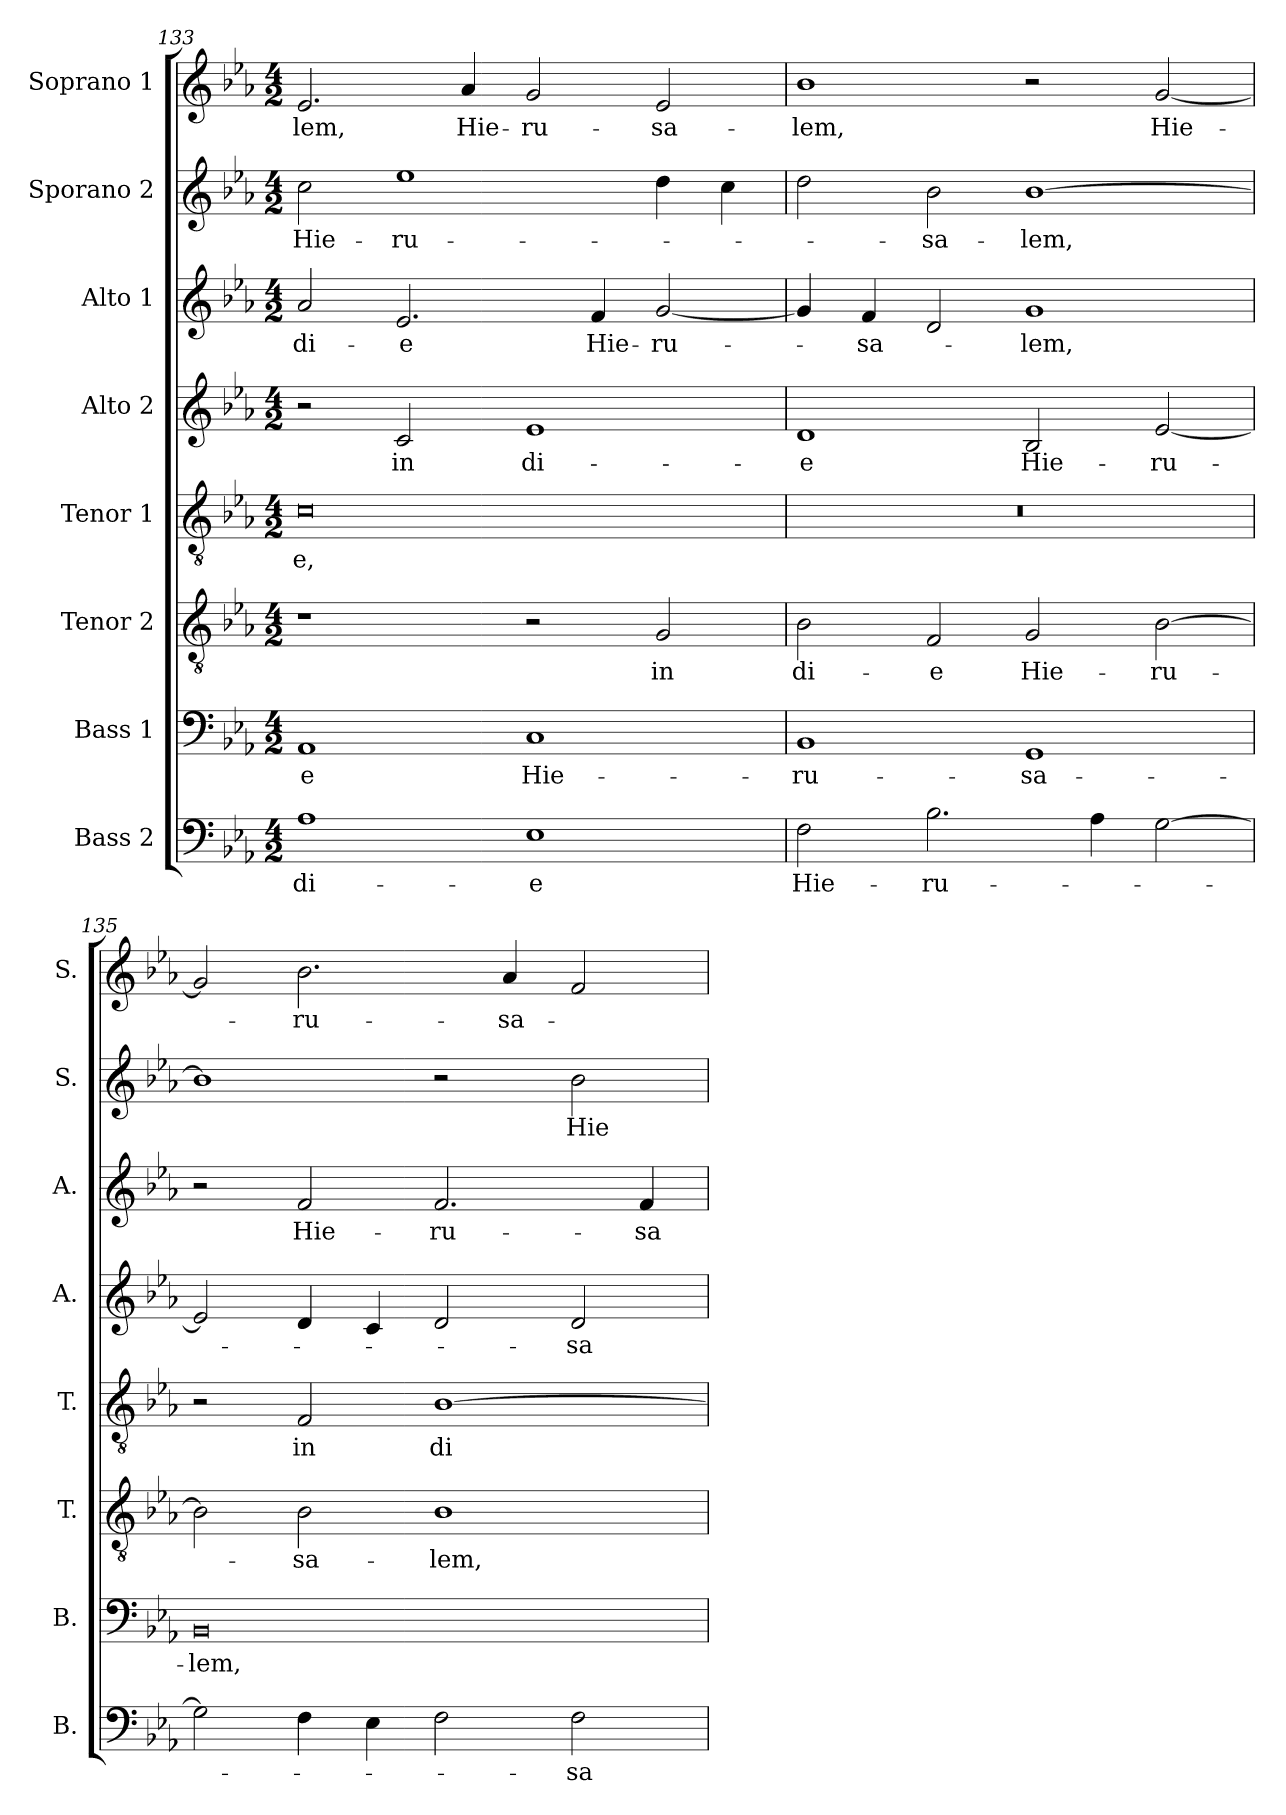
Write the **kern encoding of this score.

**kern	**text	**kern	**text	**kern	**text	**kern	**text	**kern	**text	**kern	**text	**kern	**text	**kern	**text
*part8	*part8	*part7	*part7	*part6	*part6	*part5	*part5	*part4	*part4	*part3	*part3	*part2	*part2	*part1	*part1
*staff8	*staff8	*staff7	*staff7	*staff6	*staff6	*staff5	*staff5	*staff4	*staff4	*staff3	*staff3	*staff2	*staff2	*staff1	*staff1
*I"Bass 2	*	*I"Bass 1	*	*I"Tenor 2	*	*I"Tenor 1	*	*I"Alto 2	*	*I"Alto 1	*	*I"Sporano 2	*	*I"Soprano 1	*
*I'B.	*	*I'B.	*	*I'T.	*	*I'T.	*	*I'A.	*	*I'A.	*	*I'S.	*	*I'S.	*
*clefF4	*	*clefF4	*	*clefGv2	*	*clefGv2	*	*clefG2	*	*clefG2	*	*clefG2	*	*clefG2	*
*	*	*	*	*ITrd7c12	*	*ITrd7c12	*	*	*	*	*	*	*	*	*
*k[b-e-a-]	*	*k[b-e-a-]	*	*k[b-e-a-]	*	*k[b-e-a-]	*	*k[b-e-a-]	*	*k[b-e-a-]	*	*k[b-e-a-]	*	*k[b-e-a-]	*
*E-:	*	*E-:	*	*E-:	*	*E-:	*	*E-:	*	*E-:	*	*E-:	*	*E-:	*
*M4/2	*	*M4/2	*	*M4/2	*	*M4/2	*	*M4/2	*	*M4/2	*	*M4/2	*	*M4/2	*
=133	=133	=133	=133	=133	=133	=133	=133	=133	=133	=133	=133	=133	=133	=133	=133
!	!LO:LY:b:color=#000000	!	!	!	!	!	!	!	!	!	!	!	!	!	!
!	!	!	!LO:LY:b:color=#000000	!	!	!	!	!	!	!	!	!	!	!	!
!	!	!	!	!	!	!	!LO:LY:b:color=#000000	!	!	!	!	!	!	!	!
!	!	!	!	!	!	!	!	!	!	!	!LO:LY:b:color=#000000	!	!	!	!
!	!	!	!	!	!	!	!	!	!	!	!	!	!LO:LY:b:color=#000000	!	!
!	!	!	!	!	!	!	!	!	!	!	!	!	!	!	!LO:LY:b:color=#000000
1A-i	di-	1AA-i	-e	1r	.	0Ci	-e,	2r	.	2a-i/	di-	2cci\	Hie-	2.e-i/	-lem,
!	!	!	!	!	!	!	!	!	!LO:LY:b:color=#000000	!	!	!	!	!	!
!	!	!	!	!	!	!	!	!	!	!	!LO:LY:b:color=#000000	!	!	!	!
!	!	!	!	!	!	!	!	!	!	!	!	!	!LO:LY:b:color=#000000	!	!
.	.	.	.	.	.	.	.	2ci/	in	2.e-i/	-e	1ee-i	-ru-	.	.
!	!	!	!	!	!	!	!	!	!	!	!	!	!	!	!LO:LY:b:color=#000000
.	.	.	.	.	.	.	.	.	.	.	.	.	.	4a-i/	Hie-
!	!LO:LY:b:color=#000000	!	!	!	!	!	!	!	!	!	!	!	!	!	!
!	!	!	!LO:LY:b:color=#000000	!	!	!	!	!	!	!	!	!	!	!	!
!	!	!	!	!	!	!	!	!	!LO:LY:b:color=#000000	!	!	!	!	!	!
!	!	!	!	!	!	!	!	!	!	!	!	!	!	!	!LO:LY:b:color=#000000
1E-i	-e	1Ci	Hie-	2r	.	.	.	1e-i	di-	.	.	.	.	2gi/	-ru-
!	!	!	!	!	!	!	!	!	!	!	!LO:LY:b:color=#000000	!	!	!	!
.	.	.	.	.	.	.	.	.	.	4fi/	Hie-	.	.	.	.
!	!	!	!	!	!LO:LY:b:color=#000000	!	!	!	!	!	!	!	!	!	!
!	!	!	!	!	!	!	!	!	!	!	!LO:LY:b:color=#000000	!	!	!	!
!	!	!	!	!	!	!	!	!	!	!	!	!	!	!	!LO:LY:b:color=#000000
.	.	.	.	2GGi/	in	.	.	.	.	[<2gi/	-ru-	4ddi\	.	2e-i/	-sa-
.	.	.	.	.	.	.	.	.	.	.	.	4cci\	.	.	.
=134	=134	=134	=134	=134	=134	=134	=134	=134	=134	=134	=134	=134	=134	=134	=134
!	!LO:LY:b:color=#000000	!	!	!	!	!	!	!	!	!	!	!	!	!	!
!	!	!	!LO:LY:b:color=#000000	!	!	!	!	!	!	!	!	!	!	!	!
!	!	!	!	!	!LO:LY:b:color=#000000	!LO:N:vis=1	!	!	!	!	!	!	!	!	!
!	!	!	!	!	!	!	!	!	!LO:LY:b:color=#000000	!	!	!	!	!	!
!	!	!	!	!	!	!	!	!	!	!	!	!	!	!	!LO:LY:b:color=#000000
2Fi\	Hie-	1BB-i	-ru-	2BB-i\	di-	0r	.	1di	-e	4gi/]	.	2ddi\	.	1b-i	-lem,
!	!	!	!	!	!	!	!	!	!	!	!LO:LY:b:color=#000000	!	!	!	!
.	.	.	.	.	.	.	.	.	.	4fi/	-sa-	.	.	.	.
!	!LO:LY:b:color=#000000	!	!	!	!	!	!	!	!	!	!	!	!	!	!
!	!	!	!	!	!LO:LY:b:color=#000000	!	!	!	!	!	!	!	!	!	!
!	!	!	!	!	!	!	!	!	!	!	!	!	!LO:LY:b:color=#000000	!	!
2.B-i\	-ru-	.	.	2FFi/	-e	.	.	.	.	2di/	.	2b-i\	-sa-	.	.
!	!	!	!LO:LY:b:color=#000000	!	!	!	!	!	!	!	!	!	!	!	!
!	!	!	!	!	!LO:LY:b:color=#000000	!	!	!	!	!	!	!	!	!	!
!	!	!	!	!	!	!	!	!	!LO:LY:b:color=#000000	!	!	!	!	!	!
!	!	!	!	!	!	!	!	!	!	!	!LO:LY:b:color=#000000	!	!	!	!
!	!	!	!	!	!	!	!	!	!	!	!	!	!LO:LY:b:color=#000000	!	!
.	.	1GGi	-sa-	2GGi/	Hie-	.	.	2B-i/	Hie-	1gi	-lem,	[>1b-i	-lem,	2r	.
4A-i\	.	.	.	.	.	.	.	.	.	.	.	.	.	.	.
!	!	!	!	!	!LO:LY:b:color=#000000	!	!	!	!	!	!	!	!	!	!
!	!	!	!	!	!	!	!	!	!LO:LY:b:color=#000000	!	!	!	!	!	!
!	!	!	!	!	!	!	!	!	!	!	!	!	!	!	!LO:LY:b:color=#000000
[>2Gi\	.	.	.	[>2BB-i\	-ru-	.	.	[<2e-i/	-ru-	.	.	.	.	[<2gi/	Hie-
=135	=135	=135	=135	=135	=135	=135	=135	=135	=135	=135	=135	=135	=135	=135	=135
!	!	!	!LO:LY:b:color=#000000	!	!	!	!	!	!	!	!	!	!	!	!
2Gi\]	.	0BB-i	-lem,	2BB-i\]	.	2r	.	2e-i/]	.	2r	.	1b-i]	.	2gi/]	.
!	!	!	!	!	!LO:LY:b:color=#000000	!	!	!	!	!	!	!	!	!	!
!	!	!	!	!	!	!	!LO:LY:b:color=#000000	!	!	!	!	!	!	!	!
!	!	!	!	!	!	!	!	!	!	!	!LO:LY:b:color=#000000	!	!	!	!
!	!	!	!	!	!	!	!	!	!	!	!	!	!	!	!LO:LY:b:color=#000000
4Fi\	.	.	.	2BB-i\	-sa-	2FFi/	in	4di/	.	2fi/	Hie-	.	.	2.b-i\	-ru-
4E-i\	.	.	.	.	.	.	.	4ci/	.	.	.	.	.	.	.
!	!	!	!	!	!LO:LY:b:color=#000000	!	!	!	!	!	!	!	!	!	!
!	!	!	!	!	!	!	!LO:LY:b:color=#000000	!	!	!	!	!	!	!	!
!	!	!	!	!	!	!	!	!	!	!	!LO:LY:b:color=#000000	!	!	!	!
2Fi\	.	.	.	1BB-i	-lem,	[>1BB-i	di-	2di/	.	2.fi/	-ru-	2r	.	.	.
!	!	!	!	!	!	!	!	!	!	!	!	!	!	!	!LO:LY:b:color=#000000
.	.	.	.	.	.	.	.	.	.	.	.	.	.	4a-i/	-sa-
!	!LO:LY:b:color=#000000	!	!	!	!	!	!	!	!	!	!	!	!	!	!
!	!	!	!	!	!	!	!	!	!LO:LY:b:color=#000000	!	!	!	!	!	!
!	!	!	!	!	!	!	!	!	!	!	!	!	!LO:LY:b:color=#000000	!	!
2Fi\	-sa-	.	.	.	.	.	.	2di/	-sa-	.	.	2b-i\	Hie-	2fi/	.
!	!	!	!	!	!	!	!	!	!	!	!LO:LY:b:color=#000000	!	!	!	!
.	.	.	.	.	.	.	.	.	.	4fi/	-sa-	.	.	.	.
=	=	=	=	=	=	=	=	=	=	=	=	=	=	=	=
*-	*-	*-	*-	*-	*-	*-	*-	*-	*-	*-	*-	*-	*-	*-	*-
